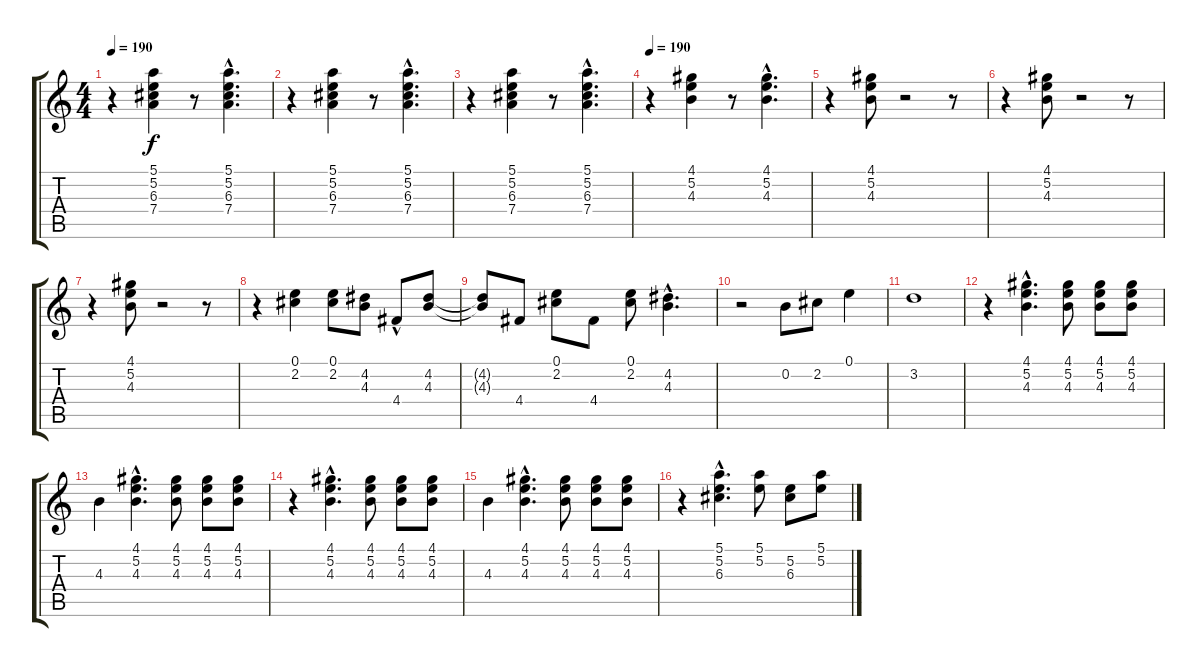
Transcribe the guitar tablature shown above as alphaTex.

\track "" {instrument electricguitarclean}
\staff {score tabs}
\tuning (E4 B3 G3 D3 A2 E2) {hide}
\ts (4 4)
\tempo 190
\clef g2
\ks c
r.4{dy f} (5.1 5.2 6.3 7.4).4 r.8 (5.1{hac} 5.2{hac} 6.3{hac} 7.4{hac}).4{d} |
r.4 (5.1 5.2 6.3 7.4).4 r.8 (5.1{hac} 5.2{hac} 6.3{hac} 7.4{hac}).4{d} |
r.4 (5.1 5.2 6.3 7.4).4 r.8 (5.1{hac} 5.2{hac} 6.3{hac} 7.4{hac}).4{d} |
\tempo 190
r.4 (4.1 5.2 4.3).4 r.8 (4.1{hac} 5.2{hac} 4.3{hac}).4{d} |
r.4 (4.1 5.2 4.3).8 r.2 r.8 |
r.4 (4.1 5.2 4.3).8 r.2 r.8 |
r.4 (4.1 5.2 4.3).8 r.2 r.8 |
r.4 (0.1 2.2).4 (0.1 2.2).8 (4.2 4.3).8 4.4{hac}.8 (4.2 4.3).8 |
(4.2{t} 4.3{t}).8 4.4.8 (0.1 2.2).8 4.4.8 (0.1 2.2).8 (4.2{hac} 4.3{hac}).4{d} |
r.2 0.2.8 2.2.8 0.1.4 |
3.2.1 |
r.4 (4.1{hac} 5.2{hac} 4.3{hac}).4{d} (4.1 5.2 4.3).8 (4.1 5.2 4.3).8 (4.1 5.2 4.3).8 |
4.3.4 (4.1{hac} 5.2{hac} 4.3{hac}).4{d} (4.1 5.2 4.3).8 (4.1 5.2 4.3).8 (4.1 5.2 4.3).8 |
r.4 (4.1{hac} 5.2{hac} 4.3{hac}).4{d} (4.1 5.2 4.3).8 (4.1 5.2 4.3).8 (4.1 5.2 4.3).8 |
4.3.4 (4.1{hac} 5.2{hac} 4.3{hac}).4{d} (4.1 5.2 4.3).8 (4.1 5.2 4.3).8 (4.1 5.2 4.3).8 |
r.4 (5.1{hac} 5.2{hac} 6.3{hac}).4{d} (5.1 5.2).8 (5.2 6.3).8 (5.1 5.2).8
